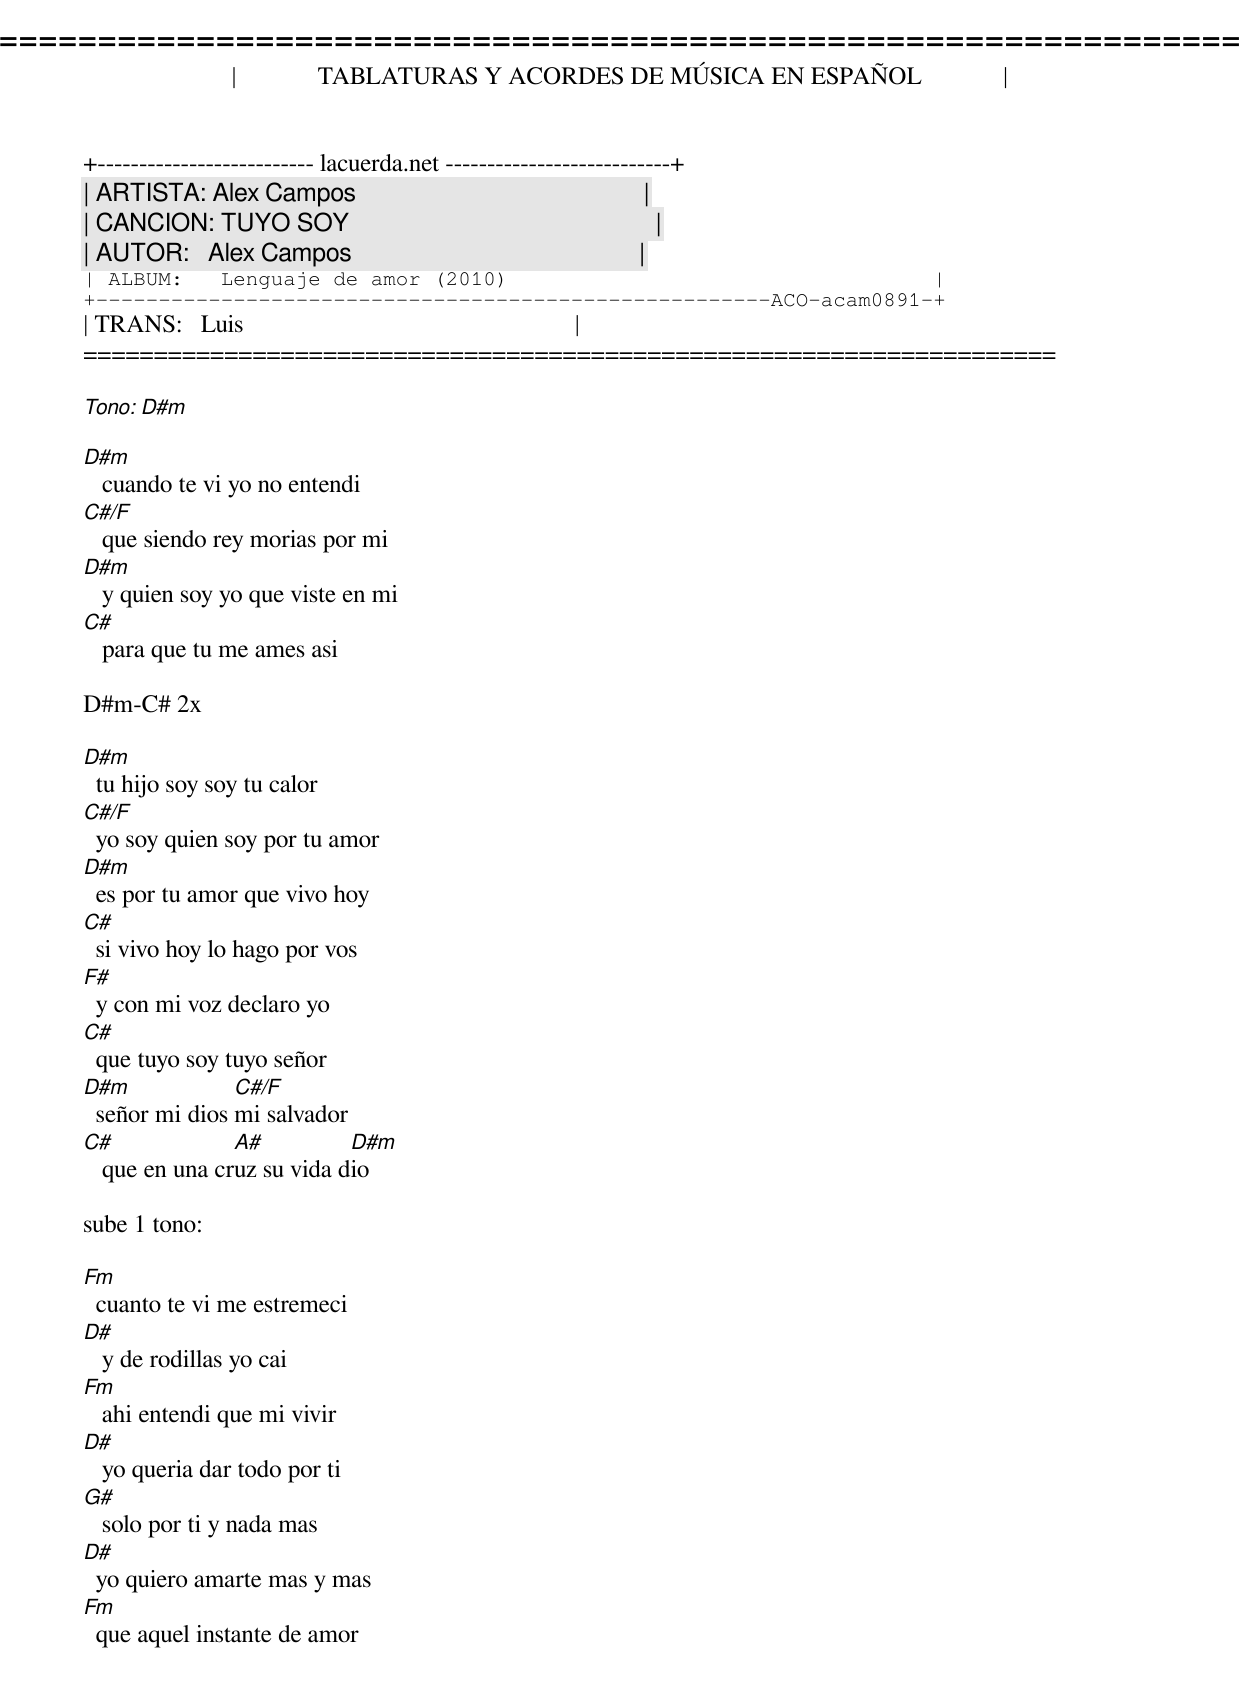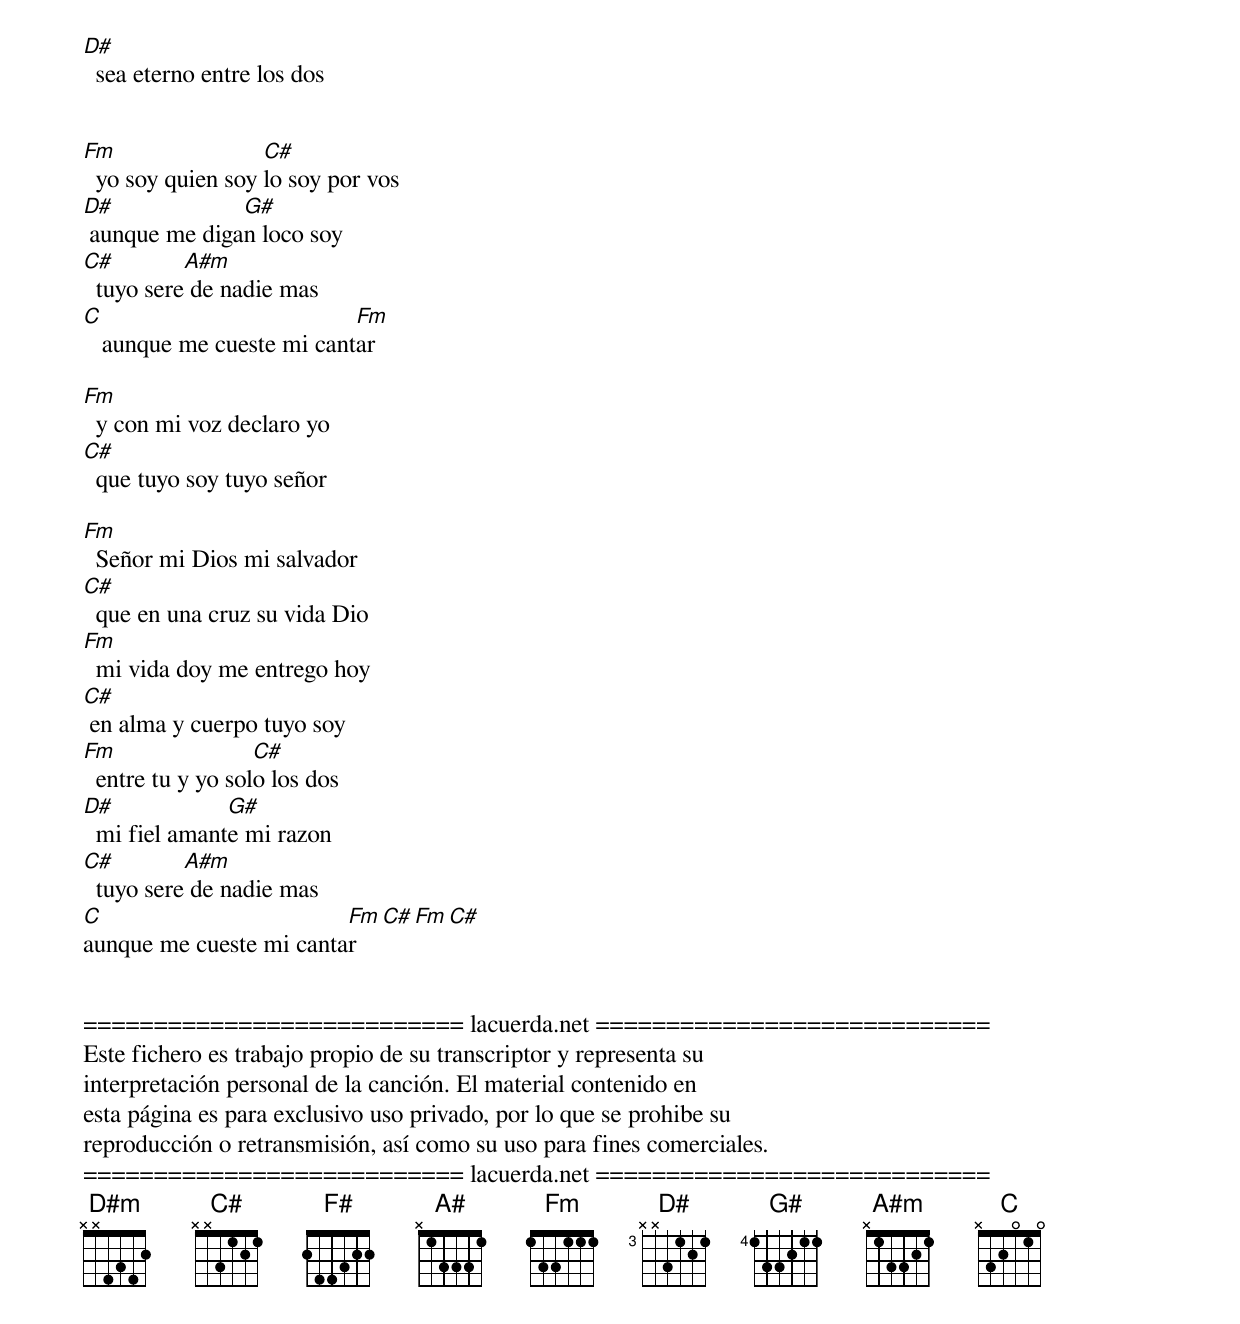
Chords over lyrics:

=====================================================================
|             TABLATURAS Y ACORDES DE MÚSICA EN ESPAÑOL             |
+-------------------------- lacuerda.net ---------------------------+
| ARTISTA: Alex Campos                                              |
| CANCION: TUYO SOY                                                 |
| AUTOR:   Alex Campos                                              |
| ALBUM:   Lenguaje de amor (2010)                                  |
+------------------------------------------------------ACO-acam0891-+
| TRANS:   Luis                                                     |
=====================================================================

Tono: D#m

D#m
   cuando te vi yo no entendi
C#/F
   que siendo rey morias por mi
D#m
   y quien soy yo que viste en mi
C#
   para que tu me ames asi

D#m-C# 2x

D#m
  tu hijo soy soy tu calor
C#/F
  yo soy quien soy por tu amor
D#m
  es por tu amor que vivo hoy
C#
  si vivo hoy lo hago por vos
F#
  y con mi voz declaro yo
C#
  que tuyo soy tuyo señor
D#m             C#/F
  señor mi dios mi salvador
C#              A#          D#m
   que en una cruz su vida dio

sube 1 tono:

Fm
  cuanto te vi me estremeci
D#
   y de rodillas yo cai
Fm
   ahi entendi que mi vivir
D#
   yo queria dar todo por ti
G#
   solo por ti y nada mas
D#
  yo quiero amarte mas y mas
Fm
  que aquel instante de amor
D#
  sea eterno entre los dos


Fm                 C#
  yo soy quien soy lo soy por vos
D#             G#
 aunque me digan loco soy
C#         A#m
  tuyo sere de nadie mas
C                          Fm
   aunque me cueste mi cantar

Fm
  y con mi voz declaro yo
C#
  que tuyo soy tuyo señor

Fm
  Señor mi Dios mi salvador
C#
  que en una cruz su vida Dio
Fm
  mi vida doy me entrego hoy
C#
 en alma y cuerpo tuyo soy
Fm                 C#
  entre tu y yo solo los dos
D#             G#
  mi fiel amante mi razon
C#         A#m
  tuyo sere de nadie mas
C                        Fm   C#   Fm  C#
aunque me cueste mi cantar


=========================== lacuerda.net ============================
Este fichero es trabajo propio de su transcriptor y representa su
interpretación personal de la canción. El material contenido en
esta página es para exclusivo uso privado, por lo que se prohibe su
reproducción o retransmisión, así como su uso para fines comerciales.
=========================== lacuerda.net ============================
